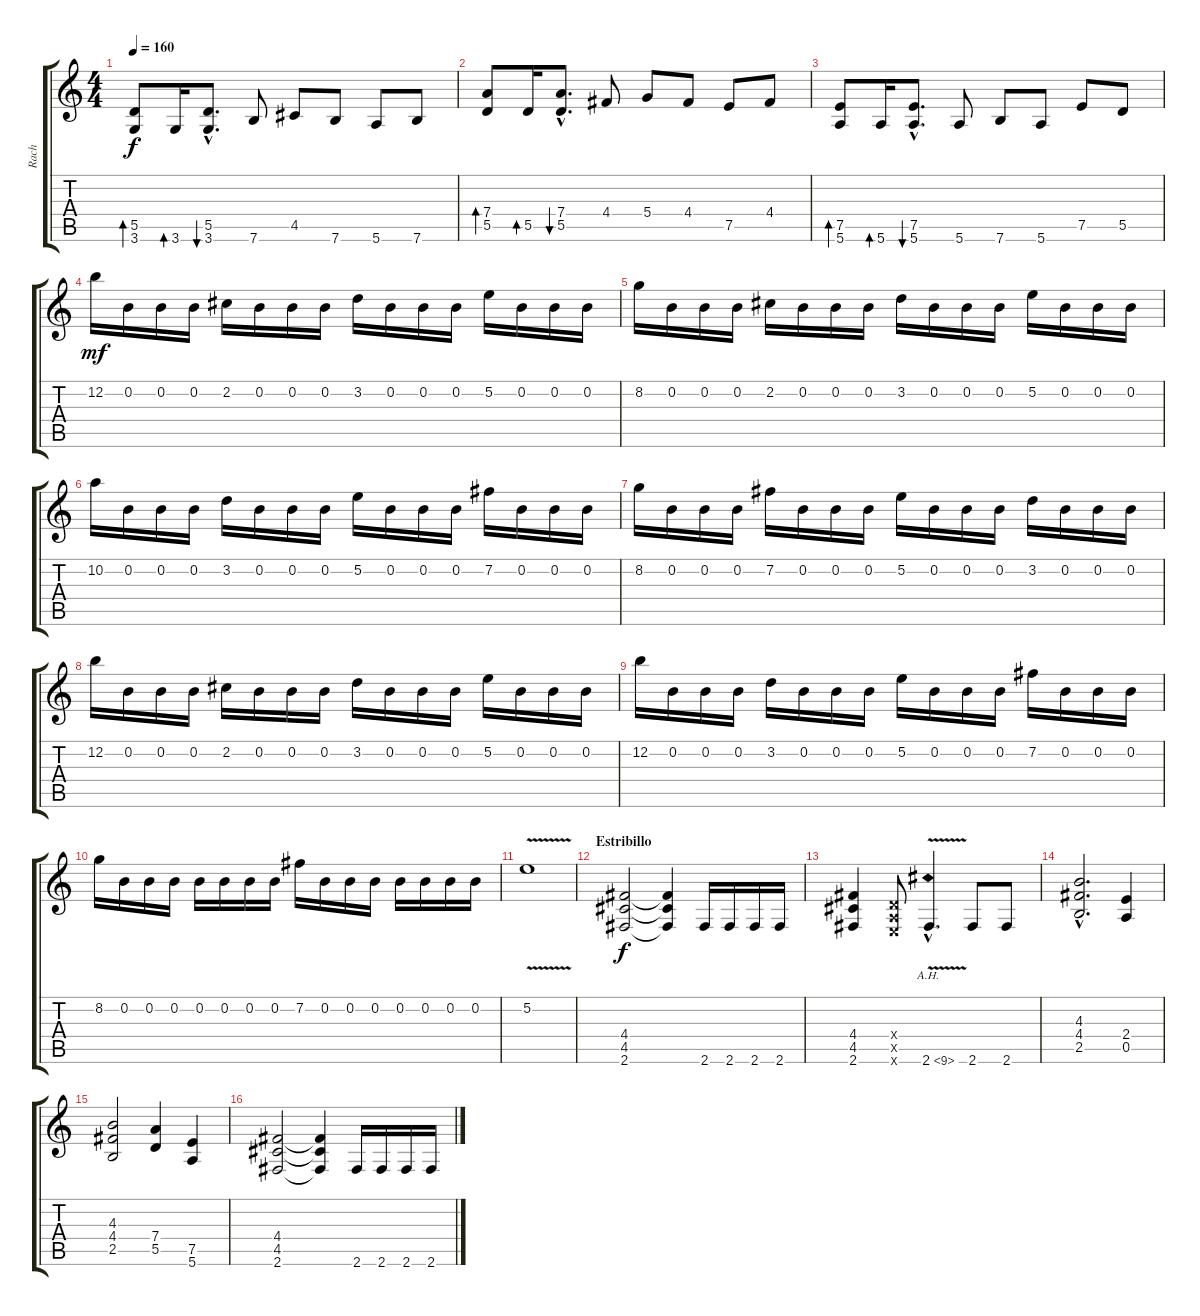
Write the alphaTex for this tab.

\track ("Rach" "Rach") {instrument distortionguitar}
\staff {score tabs}
\tuning (E4 B3 G3 D3 A2 E2) {hide}
\ts (4 4)
\tempo 160
\clef g2
\ks c
(5.5 3.6).8{bd 30 dy f} 3.6.16{bd 30} (5.5{hac} 3.6{hac}).8{d bu 30} 7.6.8 4.5.8 7.6.8 5.6.8 7.6.8 |
(7.4 5.5).8{bd 30} 5.5.16{bd 30} (7.4{hac} 5.5{hac}).8{d bu 30} 4.4.8 5.4.8 4.4.8 7.5.8 4.4.8 |
(7.5 5.6).8{bd 30} 5.6.16{bd 30} (7.5{hac} 5.6{hac}).8{d bu 30} 5.6.8 7.6.8 5.6.8 7.5.8 5.5.8 |
12.2.16{dy mf} 0.2.16 0.2.16 0.2.16 2.2.16 0.2.16 0.2.16 0.2.16 3.2.16 0.2.16 0.2.16 0.2.16 5.2.16 0.2.16 0.2.16 0.2.16 |
8.2.16 0.2.16 0.2.16 0.2.16 2.2.16 0.2.16 0.2.16 0.2.16 3.2.16 0.2.16 0.2.16 0.2.16 5.2.16 0.2.16 0.2.16 0.2.16 |
10.2.16 0.2.16 0.2.16 0.2.16 3.2.16 0.2.16 0.2.16 0.2.16 5.2.16 0.2.16 0.2.16 0.2.16 7.2.16 0.2.16 0.2.16 0.2.16 |
8.2.16 0.2.16 0.2.16 0.2.16 7.2.16 0.2.16 0.2.16 0.2.16 5.2.16 0.2.16 0.2.16 0.2.16 3.2.16 0.2.16 0.2.16 0.2.16 |
12.2.16 0.2.16 0.2.16 0.2.16 2.2.16 0.2.16 0.2.16 0.2.16 3.2.16 0.2.16 0.2.16 0.2.16 5.2.16 0.2.16 0.2.16 0.2.16 |
12.2.16 0.2.16 0.2.16 0.2.16 3.2.16 0.2.16 0.2.16 0.2.16 5.2.16 0.2.16 0.2.16 0.2.16 7.2.16 0.2.16 0.2.16 0.2.16 |
8.2.16 0.2.16 0.2.16 0.2.16 0.2.16 0.2.16 0.2.16 0.2.16 7.2.16 0.2.16 0.2.16 0.2.16 0.2.16 0.2.16 0.2.16 0.2.16 |
5.2{v}.1 |
\section ("" "Estribillo")
(4.4 4.5 2.6).2{dy f} (4.4{t} 4.5{t} 2.6{t}).4 2.6.16 2.6.16 2.6.16 2.6.16 |
(4.4 4.5 2.6).4 (0.4{x} 0.5{x} 0.6{x}).8 2.6{ah 7 v hac}.4{d} 2.6.8 2.6.8 |
(4.3{hac} 4.4{hac} 2.5{hac}).2{d} (2.4 0.5).4 |
(4.3 4.4 2.5).2 (7.4 5.5).4 (7.5 5.6).4 |
(4.4 4.5 2.6).2 (4.4{t} 4.5{t} 2.6{t}).4 2.6.16 2.6.16 2.6.16 2.6.16
